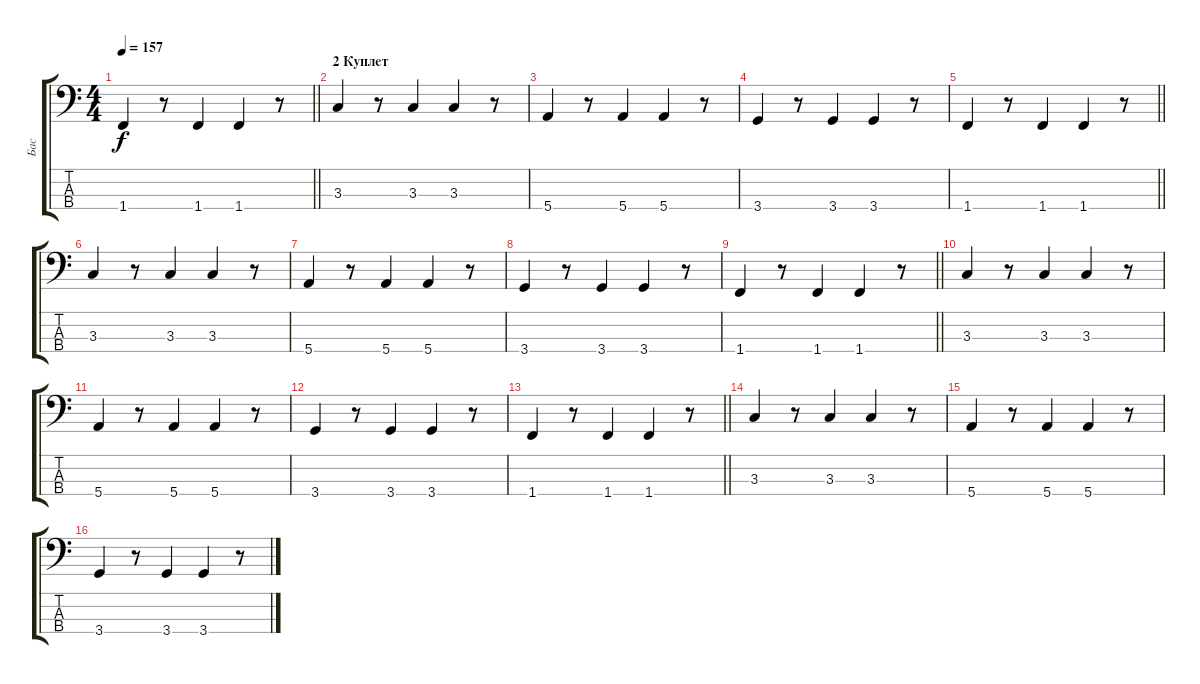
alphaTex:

\track ("Бас" "Бас") {instrument electricbasspick}
\staff {score tabs}
\tuning (G2 D2 A1 E1) {hide}
\ts (4 4)
\tempo 157
\clef f4
\barLineRight lightlight
\ks c
1.4.4{dy f} r.8 1.4.4 1.4.4 r.8 |
\section ("" "2 Куплет")
3.3.4 r.8 3.3.4 3.3.4 r.8 |
5.4.4 r.8 5.4.4 5.4.4 r.8 |
3.4.4 r.8 3.4.4 3.4.4 r.8 |
\barLineRight lightlight
1.4.4 r.8 1.4.4 1.4.4 r.8 |
3.3.4 r.8 3.3.4 3.3.4 r.8 |
5.4.4 r.8 5.4.4 5.4.4 r.8 |
3.4.4 r.8 3.4.4 3.4.4 r.8 |
\barLineRight lightlight
1.4.4 r.8 1.4.4 1.4.4 r.8 |
3.3.4 r.8 3.3.4 3.3.4 r.8 |
5.4.4 r.8 5.4.4 5.4.4 r.8 |
3.4.4 r.8 3.4.4 3.4.4 r.8 |
\barLineRight lightlight
1.4.4 r.8 1.4.4 1.4.4 r.8 |
3.3.4 r.8 3.3.4 3.3.4 r.8 |
5.4.4 r.8 5.4.4 5.4.4 r.8 |
3.4.4 r.8 3.4.4 3.4.4 r.8
